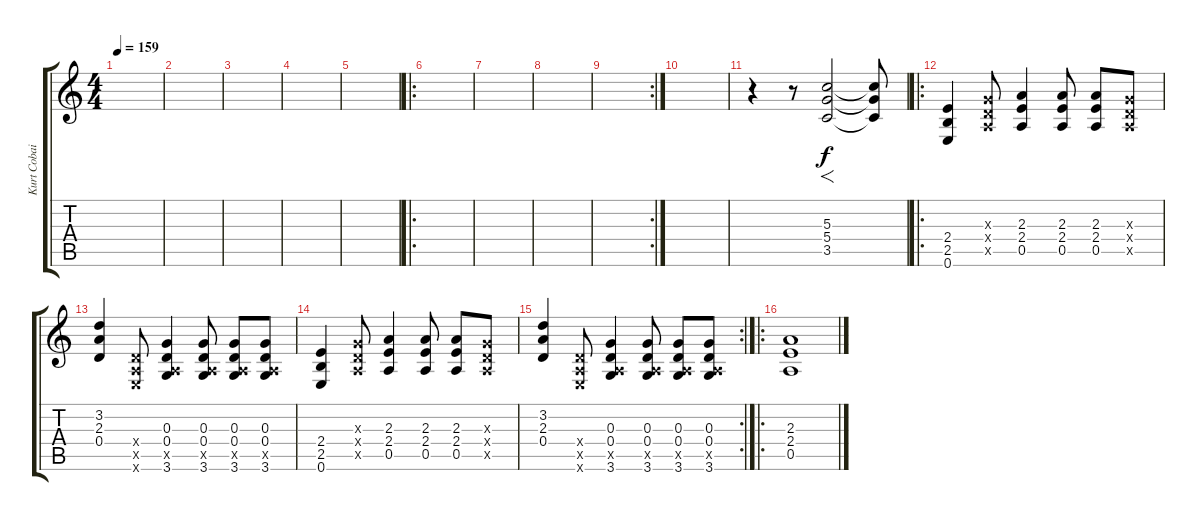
\track ("Kurt Cobain (Distortion)" "Kurt Cobai") {instrument distortionguitar}
\staff {score tabs}
\tuning (E4 B3 G3 D3 A2 E2) {hide}
\ts (4 4)
\tempo 159
\clef g2
\ks c
|
|
|
|
|
\ro
|
|
|
\rc 2
|
|
r.4 r.8 (5.3 5.4 3.5).2{f} (5.3{t} 5.4{t} 3.5{t}).8 |
\ro
(2.4 2.5 0.6).4 (0.3{x} 0.4{x} 0.5{x}).8 (2.3 2.4 0.5).4 (2.3 2.4 0.5).8 (2.3 2.4 0.5).8 (0.3{x} 0.4{x} 0.5{x}).8 |
(3.2 2.3 0.4).4 (0.4{x} 0.5{x} 0.6{x}).8 (0.3 0.4 0.5{x} 3.6).4 (0.3 0.4 0.5{x} 3.6).8 (0.3 0.4 0.5{x} 3.6).8 (0.3 0.4 0.5{x} 3.6).8 |
(2.4 2.5 0.6).4 (0.3{x} 0.4{x} 0.5{x}).8 (2.3 2.4 0.5).4 (2.3 2.4 0.5).8 (2.3 2.4 0.5).8 (0.3{x} 0.4{x} 0.5{x}).8 |
\rc 2
(3.2 2.3 0.4).4 (0.4{x} 0.5{x} 0.6{x}).8 (0.3 0.4 0.5{x} 3.6).4 (0.3 0.4 0.5{x} 3.6).8 (0.3 0.4 0.5{x} 3.6).8 (0.3 0.4 0.5{x} 3.6).8 |
\ro
(2.3 2.4 0.5).1
